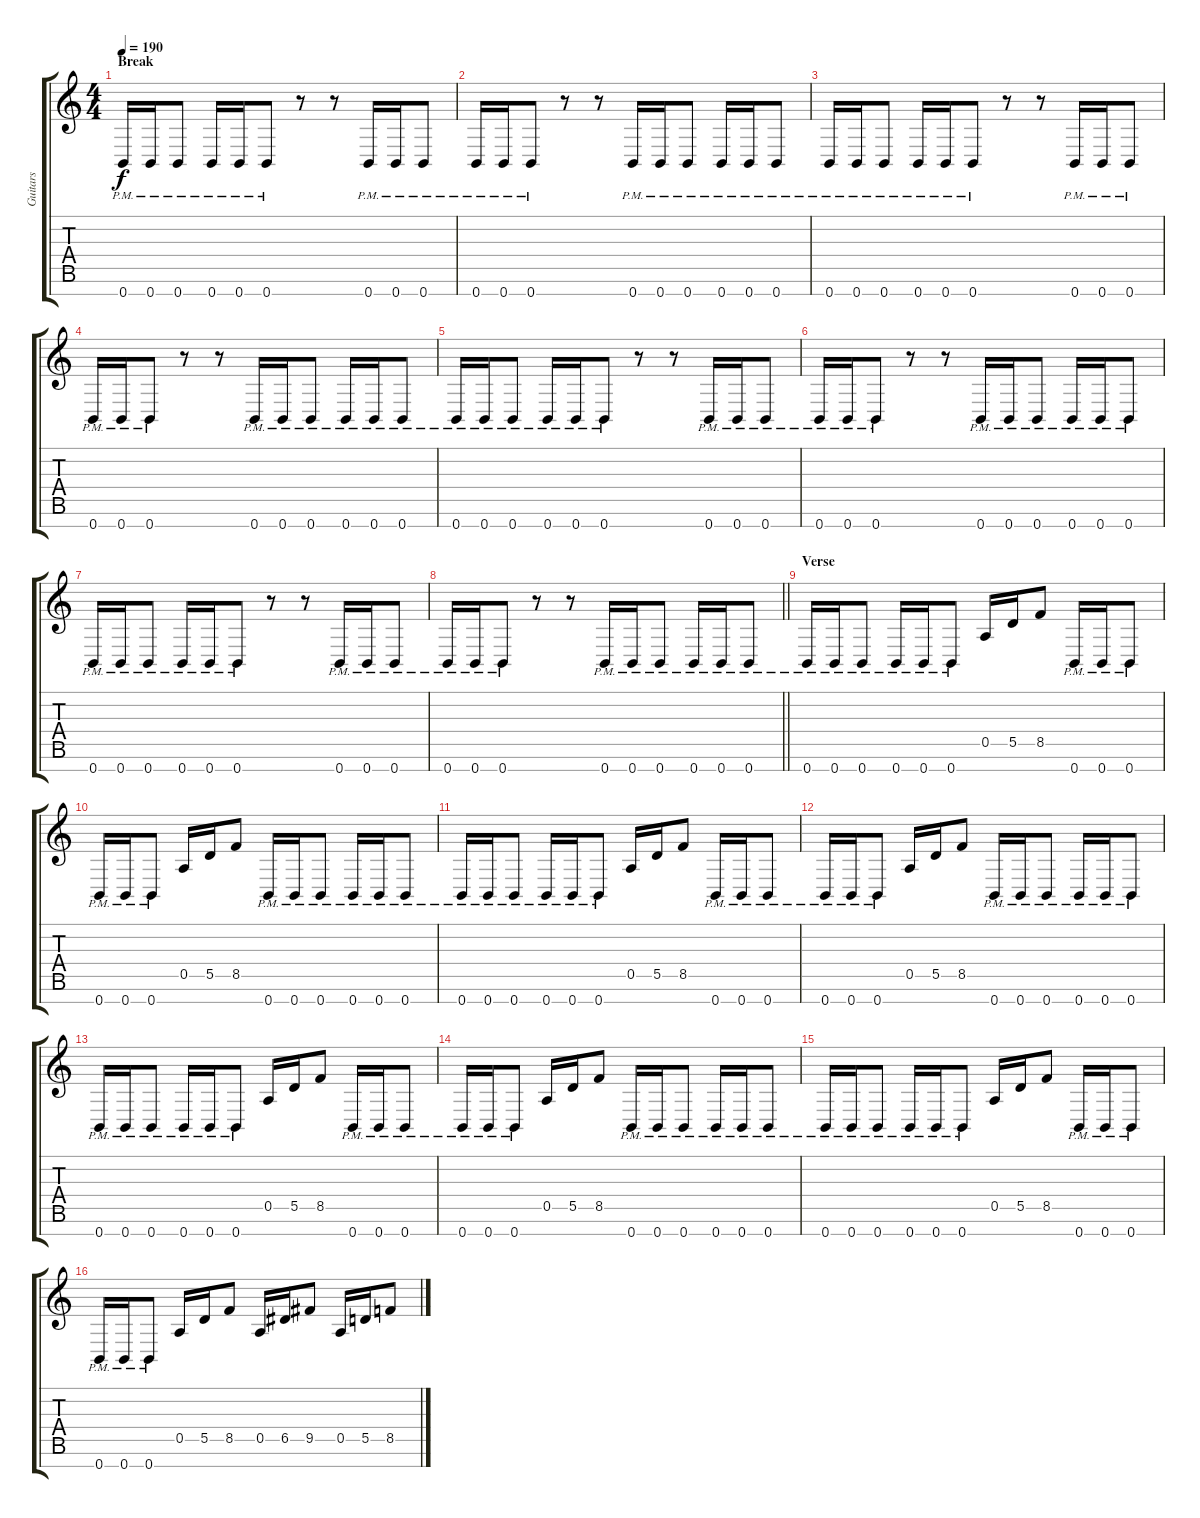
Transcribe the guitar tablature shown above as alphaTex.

\track ("Guitars" "Guitars") {instrument distortionguitar}
\staff {score tabs}
\tuning (E4 B3 G3 D3 A2 E2 B1) {hide}
\ts (4 4)
\section ("" "Break")
\tempo 190
\clef g2
\ks c
0.7{pm}.16{dy f} 0.7{pm}.16 0.7{pm}.8 0.7{pm}.16 0.7{pm}.16 0.7{pm}.8 r.8 r.8 0.7{pm}.16 0.7{pm}.16 0.7{pm}.8 |
0.7{pm}.16 0.7{pm}.16 0.7{pm}.8 r.8 r.8 0.7{pm}.16 0.7{pm}.16 0.7{pm}.8 0.7{pm}.16 0.7{pm}.16 0.7{pm}.8 |
0.7{pm}.16 0.7{pm}.16 0.7{pm}.8 0.7{pm}.16 0.7{pm}.16 0.7{pm}.8 r.8 r.8 0.7{pm}.16 0.7{pm}.16 0.7{pm}.8 |
0.7{pm}.16 0.7{pm}.16 0.7{pm}.8 r.8 r.8 0.7{pm}.16 0.7{pm}.16 0.7{pm}.8 0.7{pm}.16 0.7{pm}.16 0.7{pm}.8 |
0.7{pm}.16 0.7{pm}.16 0.7{pm}.8 0.7{pm}.16 0.7{pm}.16 0.7{pm}.8 r.8 r.8 0.7{pm}.16 0.7{pm}.16 0.7{pm}.8 |
0.7{pm}.16 0.7{pm}.16 0.7{pm}.8 r.8 r.8 0.7{pm}.16 0.7{pm}.16 0.7{pm}.8 0.7{pm}.16 0.7{pm}.16 0.7{pm}.8 |
0.7{pm}.16 0.7{pm}.16 0.7{pm}.8 0.7{pm}.16 0.7{pm}.16 0.7{pm}.8 r.8 r.8 0.7{pm}.16 0.7{pm}.16 0.7{pm}.8 |
\barLineRight lightlight
0.7{pm}.16 0.7{pm}.16 0.7{pm}.8 r.8 r.8 0.7{pm}.16 0.7{pm}.16 0.7{pm}.8 0.7{pm}.16 0.7{pm}.16 0.7{pm}.8 |
\section ("" "Verse")
0.7{pm}.16 0.7{pm}.16 0.7{pm}.8 0.7{pm}.16 0.7{pm}.16 0.7{pm}.8 0.5.16 5.5.16 8.5.8 0.7{pm}.16 0.7{pm}.16 0.7{pm}.8 |
0.7{pm}.16 0.7{pm}.16 0.7{pm}.8 0.5.16 5.5.16 8.5.8 0.7{pm}.16 0.7{pm}.16 0.7{pm}.8 0.7{pm}.16 0.7{pm}.16 0.7{pm}.8 |
0.7{pm}.16 0.7{pm}.16 0.7{pm}.8 0.7{pm}.16 0.7{pm}.16 0.7{pm}.8 0.5.16 5.5.16 8.5.8 0.7{pm}.16 0.7{pm}.16 0.7{pm}.8 |
0.7{pm}.16 0.7{pm}.16 0.7{pm}.8 0.5.16 5.5.16 8.5.8 0.7{pm}.16 0.7{pm}.16 0.7{pm}.8 0.7{pm}.16 0.7{pm}.16 0.7{pm}.8 |
0.7{pm}.16 0.7{pm}.16 0.7{pm}.8 0.7{pm}.16 0.7{pm}.16 0.7{pm}.8 0.5.16 5.5.16 8.5.8 0.7{pm}.16 0.7{pm}.16 0.7{pm}.8 |
0.7{pm}.16 0.7{pm}.16 0.7{pm}.8 0.5.16 5.5.16 8.5.8 0.7{pm}.16 0.7{pm}.16 0.7{pm}.8 0.7{pm}.16 0.7{pm}.16 0.7{pm}.8 |
0.7{pm}.16 0.7{pm}.16 0.7{pm}.8 0.7{pm}.16 0.7{pm}.16 0.7{pm}.8 0.5.16 5.5.16 8.5.8 0.7{pm}.16 0.7{pm}.16 0.7{pm}.8 |
0.7{pm}.16 0.7{pm}.16 0.7{pm}.8 0.5.16 5.5.16 8.5.8 0.5.16 6.5.16 9.5.8 0.5.16 5.5.16 8.5.8
